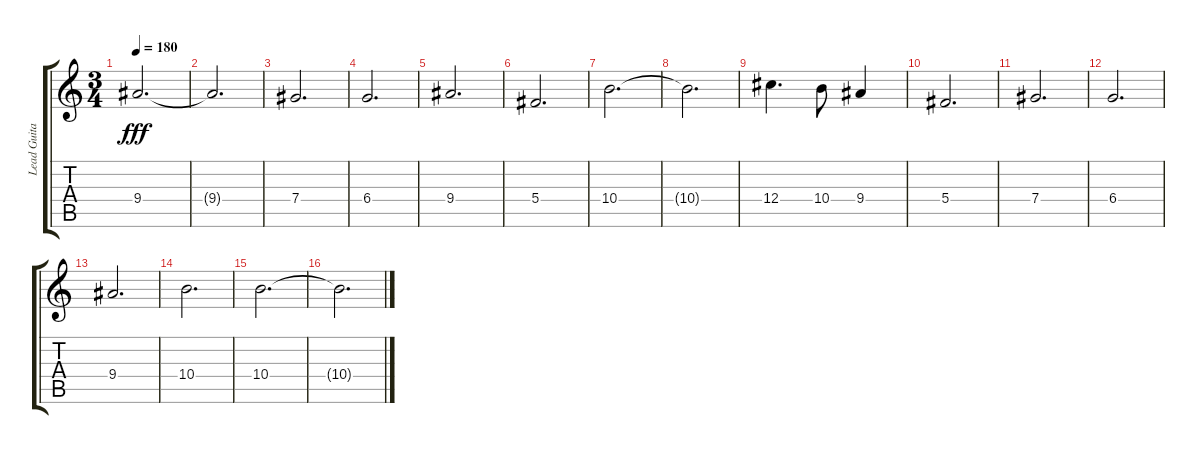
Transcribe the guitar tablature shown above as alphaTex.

\track ("Lead Guitar" "Lead Guita") {instrument distortionguitar}
\staff {score tabs}
\tuning (Eb4 Bb3 Gb3 Db3 Ab2 Eb2) {hide}
\ts (3 4)
\tempo 180
\clef g2
\ks c
9.4.2{d dy fff} |
9.4{t}.2{d} |
7.4.2{d} |
6.4.2{d} |
9.4.2{d} |
5.4.2{d} |
10.4.2{d} |
10.4{t}.2{d} |
12.4.4{d} 10.4.8 9.4.4 |
5.4.2{d} |
7.4.2{d} |
6.4.2{d} |
9.4.2{d} |
10.4.2{d} |
10.4.2{d} |
10.4{t}.2{d}
